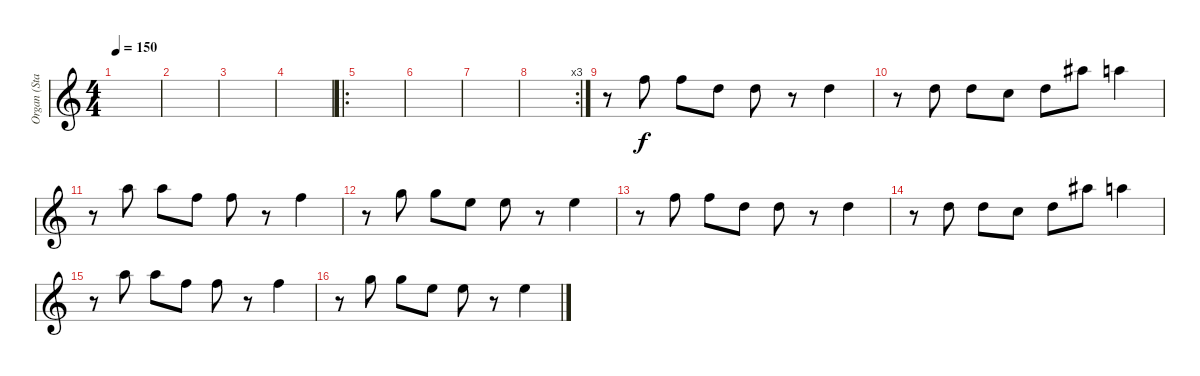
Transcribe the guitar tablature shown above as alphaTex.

\track ("Organ (Staff 1)" "Organ (Sta") {instrument accordion}
\staff {score}
\tuning (E4 B3 G3 D3 A2 E2 B1) {hide}
\ts (4 4)
\tempo 150
\clef g2
\ks c
|
|
|
|
\ro
|
|
|
\rc 3
|
r.8 13.1.8 13.1.8 15.2.8 15.2.8 r.8 15.2.4 |
r.8 15.2.8 15.2.8 13.2.8 15.2.8 18.1.8 17.1.4 |
r.8 17.1.8 17.1.8 18.2.8 18.2.8 r.8 18.2.4 |
r.8 15.1.8 15.1.8 12.1.8 12.1.8 r.8 12.1.4 |
r.8 13.1.8 13.1.8 10.1.8 10.1.8 r.8 10.1.4 |
r.8 10.1.8 10.1.8 8.1.8 10.1.8 18.1.8 17.1.4 |
r.8 17.1.8 17.1.8 18.2.8 18.2.8 r.8 18.2.4 |
r.8 15.1.8 15.1.8 12.1.8 12.1.8 r.8 12.1.4
